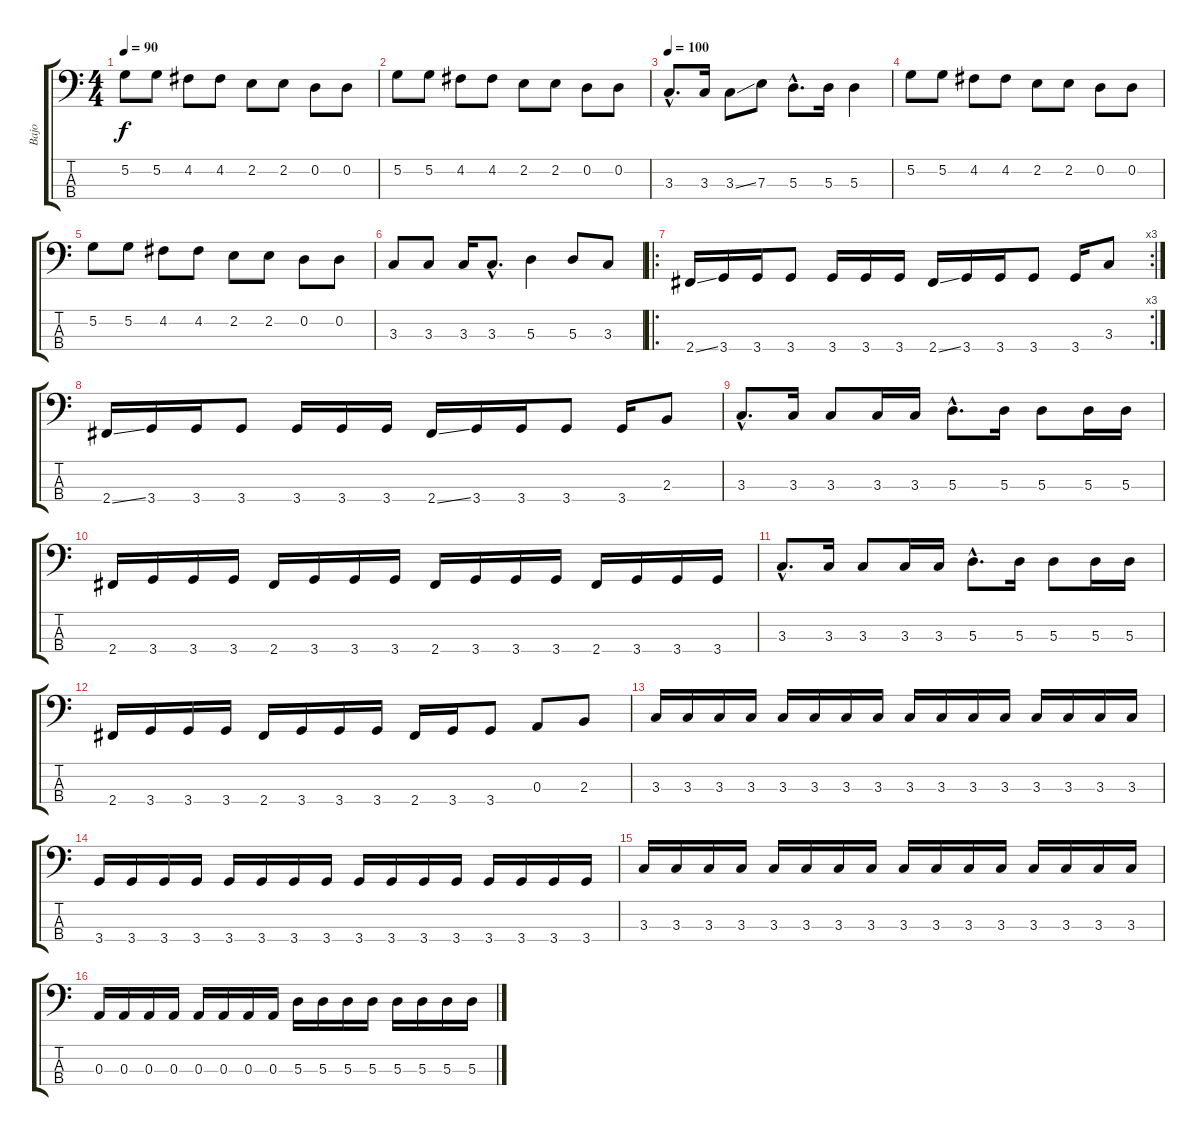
\track ("Bajo" "Bajo") {instrument electricbasspick}
\staff {score tabs}
\tuning (G2 D2 A1 E1) {hide}
\ts (4 4)
\tempo 90
\clef f4
\ks c
5.2.8{dy f instrument electricbasspick} 5.2.8 4.2.8 4.2.8 2.2.8 2.2.8 0.2.8 0.2.8 |
5.2.8 5.2.8 4.2.8 4.2.8 2.2.8 2.2.8 0.2.8 0.2.8 |
\tempo 100
3.3{hac}.8{d} 3.3.16 3.3{ss}.8 7.3.8 5.3{hac}.8{d} 5.3.16 5.3.4 |
5.2.8 5.2.8 4.2.8 4.2.8 2.2.8 2.2.8 0.2.8 0.2.8 |
5.2.8 5.2.8 4.2.8 4.2.8 2.2.8 2.2.8 0.2.8 0.2.8 |
3.3.8 3.3.8 3.3.16 3.3{hac}.8{d} 5.3.4 5.3.8 3.3.8 |
\ro
\rc 3
2.4{ss}.16 3.4.16 3.4.16 3.4.8 3.4.16 3.4.16 3.4.16 2.4{ss}.16 3.4.16 3.4.16 3.4.8 3.4.16 3.3.8 |
2.4{ss}.16 3.4.16 3.4.16 3.4.8 3.4.16 3.4.16 3.4.16 2.4{ss}.16 3.4.16 3.4.16 3.4.8 3.4.16 2.3.8 |
3.3{hac}.8{d} 3.3.16 3.3.8 3.3.16 3.3.16 5.3{hac}.8{d} 5.3.16 5.3.8 5.3.16 5.3.16 |
2.4.16 3.4.16 3.4.16 3.4.16 2.4.16 3.4.16 3.4.16 3.4.16 2.4.16 3.4.16 3.4.16 3.4.16 2.4.16 3.4.16 3.4.16 3.4.16 |
3.3{hac}.8{d} 3.3.16 3.3.8 3.3.16 3.3.16 5.3{hac}.8{d} 5.3.16 5.3.8 5.3.16 5.3.16 |
2.4.16 3.4.16 3.4.16 3.4.16 2.4.16 3.4.16 3.4.16 3.4.16 2.4.16 3.4.16 3.4.8 0.3.8 2.3.8 |
3.3.16 3.3.16 3.3.16 3.3.16 3.3.16 3.3.16 3.3.16 3.3.16 3.3.16 3.3.16 3.3.16 3.3.16 3.3.16 3.3.16 3.3.16 3.3.16 |
3.4.16 3.4.16 3.4.16 3.4.16 3.4.16 3.4.16 3.4.16 3.4.16 3.4.16 3.4.16 3.4.16 3.4.16 3.4.16 3.4.16 3.4.16 3.4.16 |
3.3.16 3.3.16 3.3.16 3.3.16 3.3.16 3.3.16 3.3.16 3.3.16 3.3.16 3.3.16 3.3.16 3.3.16 3.3.16 3.3.16 3.3.16 3.3.16 |
0.3.16 0.3.16 0.3.16 0.3.16 0.3.16 0.3.16 0.3.16 0.3.16 5.3.16 5.3.16 5.3.16 5.3.16 5.3.16 5.3.16 5.3.16 5.3.16
